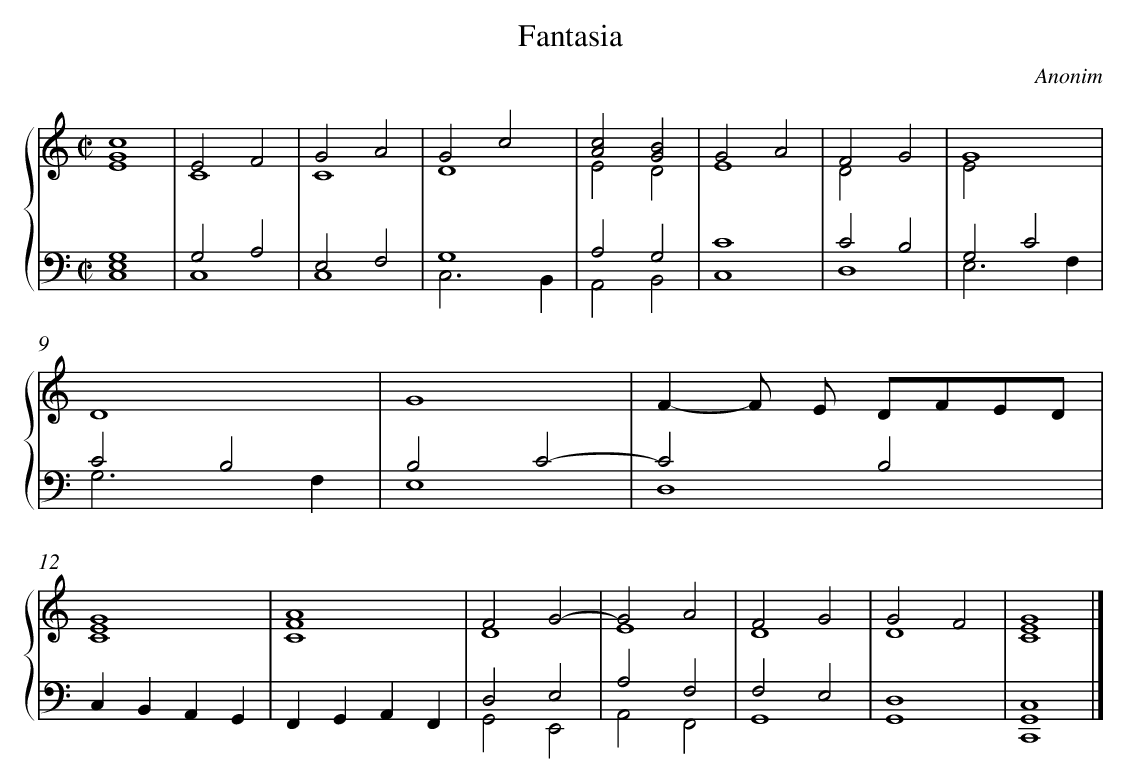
X:1
T: Fantasia
C: Anonim
L: 1/4
M: C|
%%staves {1 2}
V: 1
V: 2 clef=bass
K: C
[V:1] [c4G4E4] |
[V:2] [G,4E,4C,4] |
[V:1] E2F2 & C4 |
[V:2] G,2A,2 & C,4 |
[V:1] G2A2 & C4 |
[V:2] E,2F,2 & C,4 |
[V:1] G2c2 & D4 |
[V:2] G,4 & C,3B,, |
[V:1] [c2A2][B2G2] & E2D2 |
[V:2] A,2G,2 & A,,2B,,2 |
[V:1] G2A2 & E4 |
[V:2] C4 & C,4 |
[V:1] F2G2 & D2x2 |
[V:2] C2B,2 & D,4 |
[V:1] G4 & E2x2 |
[V:2] G,2C2 & E,3F, |
[V:1] D4 |
[V:2] C2B,2 & G,3F, |
[V:1] G4 |
[V:2] B,2C2- & E,4 |
[V:1] F-F/ E/ D/F/E/D/ |
[V:2] C2B,2 & D,4 |
[V:1] [G4E4C4] |
[V:2] C,B,,A,,G,, |
[V:1] [A4F4C4] |
[V:2] F,,G,,A,,F,, |
[V:1] F2G2- & D4 |
[V:2] D,2E,2 & G,,2E,,2 |
[V:1] G2A2 & E4 |
[V:2] A,2F,2 & A,,2F,,2 |
[V:1] F2G2 & D4 |
[V:2] F,2E,2 & G,,4 |
[V:1] G2F2 & D4 |
[V:2] [D,4G,,4] |
[V:1] [G4E4C4] |]
[V:2] [C,4G,,4C,,4] |]
